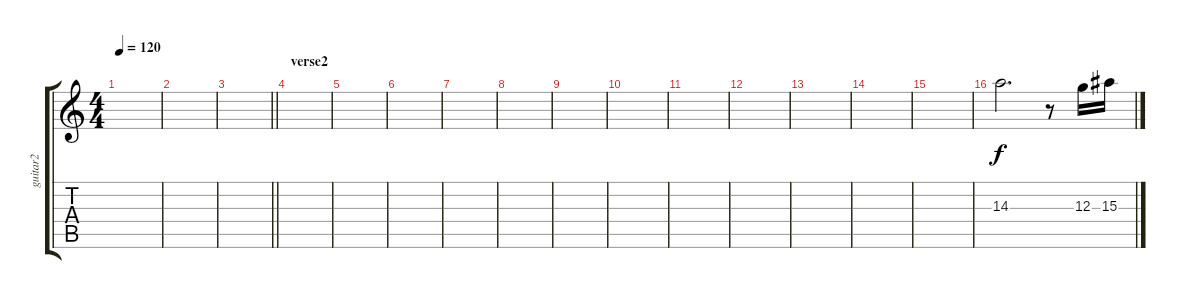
\track ("guitar2" "guitar2") {instrument overdrivenguitar}
\staff {score tabs}
\tuning (E4 B3 G3 D3 A2 E2) {hide}
\ts (4 4)
\tempo 120
\clef g2
\ks c
|
|
\barLineRight lightlight
|
\section ("" "verse2")
|
|
|
|
|
|
|
|
|
|
|
|
14.3.2{d} r.8 12.3.16 15.3.16
